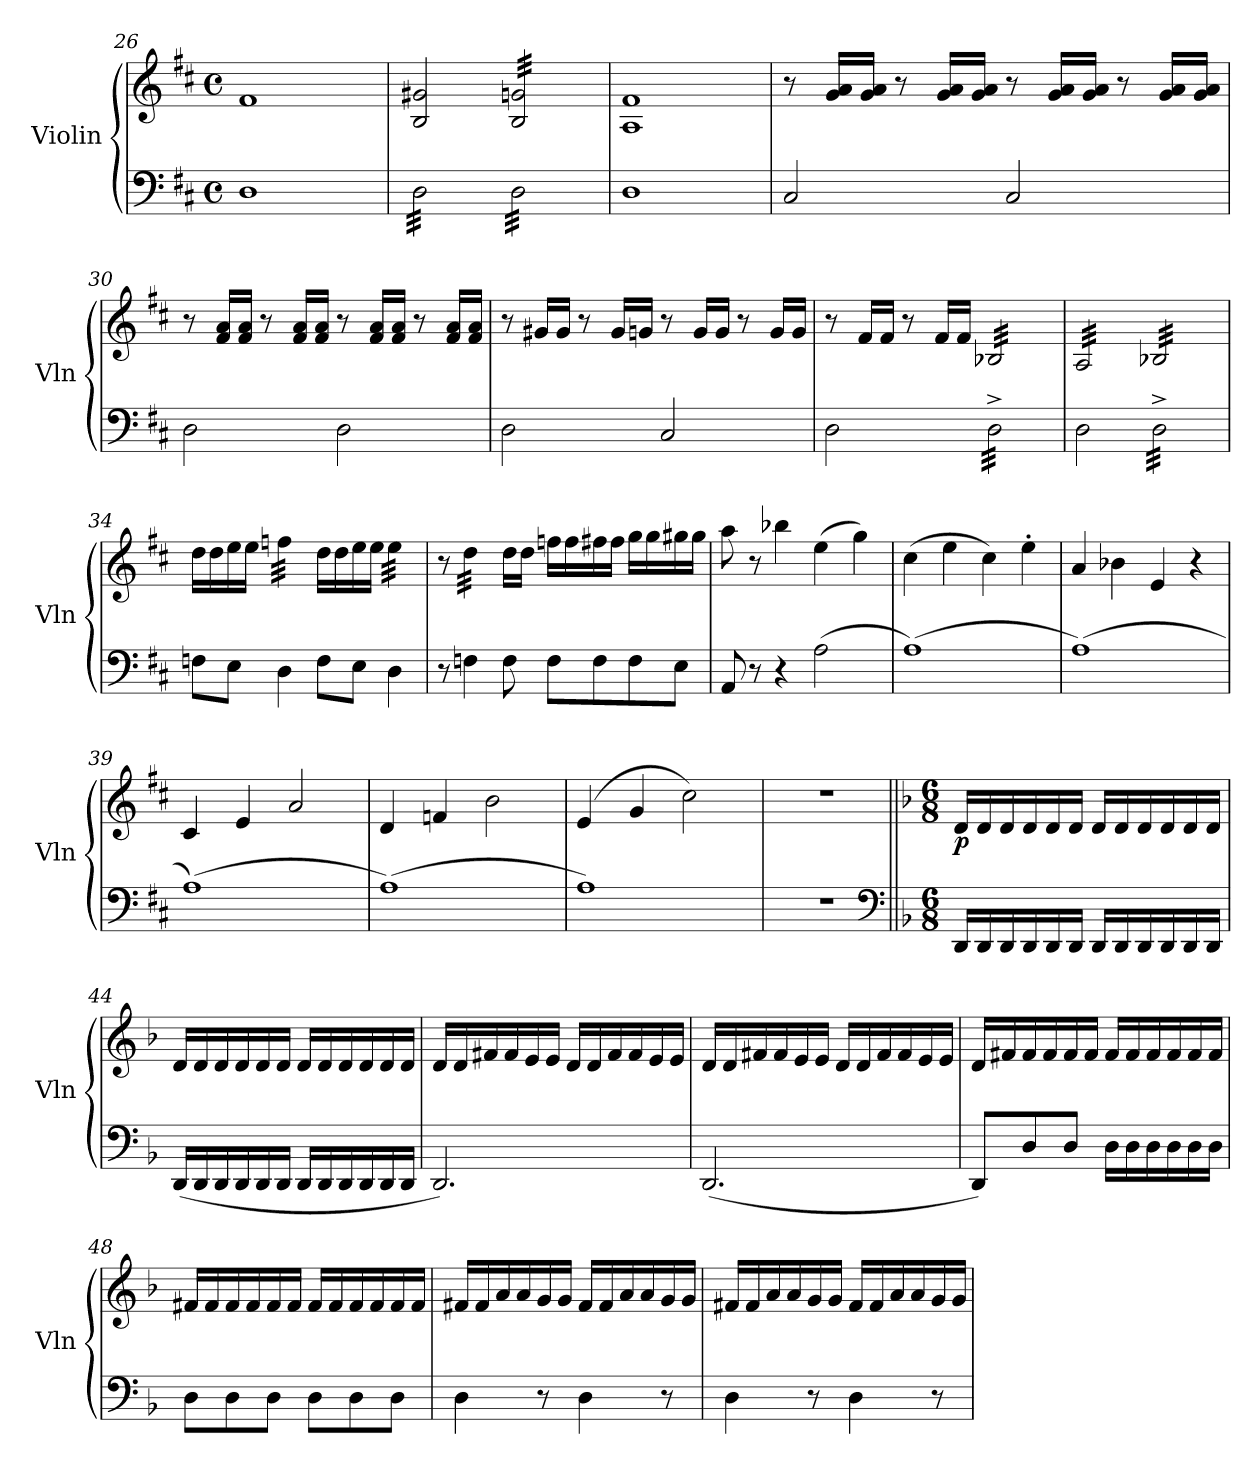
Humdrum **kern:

**kern	**kern	**dynam
*part2	*part1	*part1
*staff2	*staff1	*staff1
*I"Violin	*I"Violin	*
*I'Vln	*I'Vln	*
*clefF4	*clefG2	*
*k[f#c#]	*k[f#c#]	*
*M4/4	*M4/4	*
*met(c)	*met(c)	*
=26	=26	=26
1D	1f#	.
=27	=27	=27
*tremolo	*	*
32D\LLL	2B/ 2g#X/	.
32D\	.	.
32D\	.	.
32D\	.	.
32D\	.	.
32D\	.	.
32D\	.	.
32D\	.	.
32D\	.	.
32D\	.	.
32D\	.	.
32D\	.	.
32D\	.	.
32D\	.	.
32D\	.	.
32D\JJJ	.	.
*	*tremolo	*
32D\LLL	32B/ 32gn/LLL	.
32D\	32B/ 32gn/	.
32D\	32B/ 32gn/	.
32D\	32B/ 32gn/	.
32D\	32B/ 32gn/	.
32D\	32B/ 32gn/	.
32D\	32B/ 32gn/	.
32D\	32B/ 32gn/	.
32D\	32B/ 32gn/	.
32D\	32B/ 32gn/	.
32D\	32B/ 32gn/	.
32D\	32B/ 32gn/	.
32D\	32B/ 32gn/	.
32D\	32B/ 32gn/	.
32D\	32B/ 32gn/	.
32D\JJJ	32B/ 32gn/JJJ	.
*	*Xtremolo	*
*Xtremolo	*	*
=28	=28	=28
1D	1A 1f#	.
!!LO:LB:g=z
=29	=29	=29
2C#/	8r	.
.	16g/ 16a/LL	.
.	16g/ 16a/JJ	.
.	8r	.
.	16g/ 16a/LL	.
.	16g/ 16a/JJ	.
2C#/	8r	.
.	16g/ 16a/LL	.
.	16g/ 16a/JJ	.
.	8r	.
.	16g/ 16a/LL	.
.	16g/ 16a/JJ	.
=30	=30	=30
2D\	8r	.
.	16f#/ 16a/LL	.
.	16f#/ 16a/JJ	.
.	8r	.
.	16f#/ 16a/LL	.
.	16f#/ 16a/JJ	.
2D\	8r	.
.	16f#/ 16a/LL	.
.	16f#/ 16a/JJ	.
.	8r	.
.	16f#/ 16a/LL	.
.	16f#/ 16a/JJ	.
=31	=31	=31
2D\	8r	.
.	16g#X/LL	.
.	16g#/JJ	.
.	8r	.
.	16g#/LL	.
.	16gn/JJ	.
2C#/	8r	.
.	16g/LL	.
.	16g/JJ	.
.	8r	.
.	16g/LL	.
.	16g/JJ	.
!!LO:PB:g=z
=32	=32	=32
2D\	8r	.
.	16f#/LL	.
.	16f#/JJ	.
.	8r	.
.	16f#/LL	.
.	16f#/JJ	.
*tremolo	*	*
*	*tremolo	*
32D^\LLL	32B-X/LLL	.
32D^\	32B-X/	.
32D^\	32B-X/	.
32D^\	32B-X/	.
32D^\	32B-X/	.
32D^\	32B-X/	.
32D^\	32B-X/	.
32D^\	32B-X/	.
32D^\	32B-X/	.
32D^\	32B-X/	.
32D^\	32B-X/	.
32D^\	32B-X/	.
32D^\	32B-X/	.
32D^\	32B-X/	.
32D^\	32B-X/	.
32D^\JJJ	32B-X/JJJ	.
*Xtremolo	*	*
=33	=33	=33
2D\	32A/LLL	.
.	32A/	.
.	32A/	.
.	32A/	.
.	32A/	.
.	32A/	.
.	32A/	.
.	32A/	.
.	32A/	.
.	32A/	.
.	32A/	.
.	32A/	.
.	32A/	.
.	32A/	.
.	32A/	.
.	32A/JJJ	.
*tremolo	*	*
32D^\LLL	32B-X/LLL	.
32D^\	32B-X/	.
32D^\	32B-X/	.
32D^\	32B-X/	.
32D^\	32B-X/	.
32D^\	32B-X/	.
32D^\	32B-X/	.
32D^\	32B-X/	.
32D^\	32B-X/	.
32D^\	32B-X/	.
32D^\	32B-X/	.
32D^\	32B-X/	.
32D^\	32B-X/	.
32D^\	32B-X/	.
32D^\	32B-X/	.
32D^\JJJ	32B-X/JJJ	.
*	*Xtremolo	*
*Xtremolo	*	*
=34	=34	=34
8Fn\L	16dd\LL	.
.	16dd\	.
8E\J	16ee\	.
.	16ee\JJ	.
*	*tremolo	*
4D\	32ffn\LLL	.
.	32ffn\	.
.	32ffn\	.
.	32ffn\	.
.	32ffn\	.
.	32ffn\	.
.	32ffn\	.
.	32ffn\JJJ	.
*	*Xtremolo	*
8F\L	16dd\LL	.
.	16dd\	.
8E\J	16ee\	.
.	16ee\JJ	.
*	*tremolo	*
4D\	32ee\LLL	.
.	32ee\	.
.	32ee\	.
.	32ee\	.
.	32ee\	.
.	32ee\	.
.	32ee\	.
.	32ee\JJJ	.
=35	=35	=35
8r	8r	.
4Fn\	32dd\LLL	.
.	32dd\	.
.	32dd\	.
.	32dd\	.
.	32dd\	.
.	32dd\	.
.	32dd\	.
.	32dd\JJJ	.
*	*Xtremolo	*
8F\	16dd\LL	.
.	16dd\JJ	.
8F\L	16ffn\LL	.
.	16ff\	.
8F\	16ff#X\	.
.	16ff#\JJ	.
8F\	16gg\LL	.
.	16gg\	.
8E\J	16gg#X\	.
.	16gg#\JJ	.
!!LO:PB:g=z
=36	=36	=36
8AA/	8aa\	.
8r	8r	.
4r	4bb-X\	.
(>2A\	(>4ee\	.
.	4gg\)	.
=37	=37	=37
(>1A)	(>4cc#\	.
.	4ee\	.
.	4cc#\)	.
.	4ee'\	.
=38	=38	=38
(>1A)	4a/	.
.	4b-X\	.
.	4e/	.
.	4r	.
=39	=39	=39
(>1A)	4c#/	.
.	4e/	.
.	2a/	.
=40	=40	=40
(>1A)	4d/	.
.	4fn/	.
.	2b\	.
=41	=41	=41
1A)	(>4e/	.
.	4g/	.
.	2cc#\)	.
=42	=42	=42
1r	1r	.
*clefF4	*	*
!!LO:LB:g=z
=43||	=43||	=43||
*k[b-]	*k[b-]	*
*M6/8	*M6/8	*
!	!	!LO:DY:b
16DD/LL	16d/LL	p
16DD/	16d/	.
16DD/	16d/	.
16DD/	16d/	.
16DD/	16d/	.
16DD/JJ	16d/JJ	.
16DD/LL	16d/LL	.
16DD/	16d/	.
16DD/	16d/	.
16DD/	16d/	.
16DD/	16d/	.
16DD/JJ	16d/JJ	.
=44	=44	=44
(<16DD/LL	16d/LL	.
16DD/	16d/	.
16DD/	16d/	.
16DD/	16d/	.
16DD/	16d/	.
16DD/JJ	16d/JJ	.
16DD/LL	16d/LL	.
16DD/	16d/	.
16DD/	16d/	.
16DD/	16d/	.
16DD/	16d/	.
16DD/JJ	16d/JJ	.
=45	=45	=45
2.DD/)	16d/LL	.
.	16d/	.
.	16f#X/	.
.	16f#/	.
.	16e/	.
.	16e/JJ	.
.	16d/LL	.
.	16d/	.
.	16f#/	.
.	16f#/	.
.	16e/	.
.	16e/JJ	.
!!LO:LB:g=z
=46	=46	=46
(<2.DD/	16d/LL	.
.	16d/	.
.	16f#X/	.
.	16f#/	.
.	16e/	.
.	16e/JJ	.
.	16d/LL	.
.	16d/	.
.	16f#/	.
.	16f#/	.
.	16e/	.
.	16e/JJ	.
=47	=47	=47
8DD/L)	16d/LL	.
.	16f#X/	.
8D/	16f#/	.
.	16f#/	.
8D/J	16f#/	.
.	16f#/JJ	.
16D\LL	16f#/LL	.
16D\	16f#/	.
16D\	16f#/	.
16D\	16f#/	.
16D\	16f#/	.
16D\JJ	16f#/JJ	.
=48	=48	=48
8D\L	16f#X/LL	.
.	16f#/	.
8D\	16f#/	.
.	16f#/	.
8D\J	16f#/	.
.	16f#/JJ	.
8D\L	16f#/LL	.
.	16f#/	.
8D\	16f#/	.
.	16f#/	.
8D\J	16f#/	.
.	16f#/JJ	.
!!LO:LB:g=z
=49	=49	=49
4D\	16f#X/LL	.
.	16f#/	.
.	16a/	.
.	16a/	.
8r	16g/	.
.	16g/JJ	.
4D\	16f#/LL	.
.	16f#/	.
.	16a/	.
.	16a/	.
8r	16g/	.
.	16g/JJ	.
=50	=50	=50
4D\	16f#X/LL	.
.	16f#/	.
.	16a/	.
.	16a/	.
8r	16g/	.
.	16g/JJ	.
4D\	16f#/LL	.
.	16f#/	.
.	16a/	.
.	16a/	.
8r	16g/	.
.	16g/JJ	.
=	=	=
*-	*-	*-
